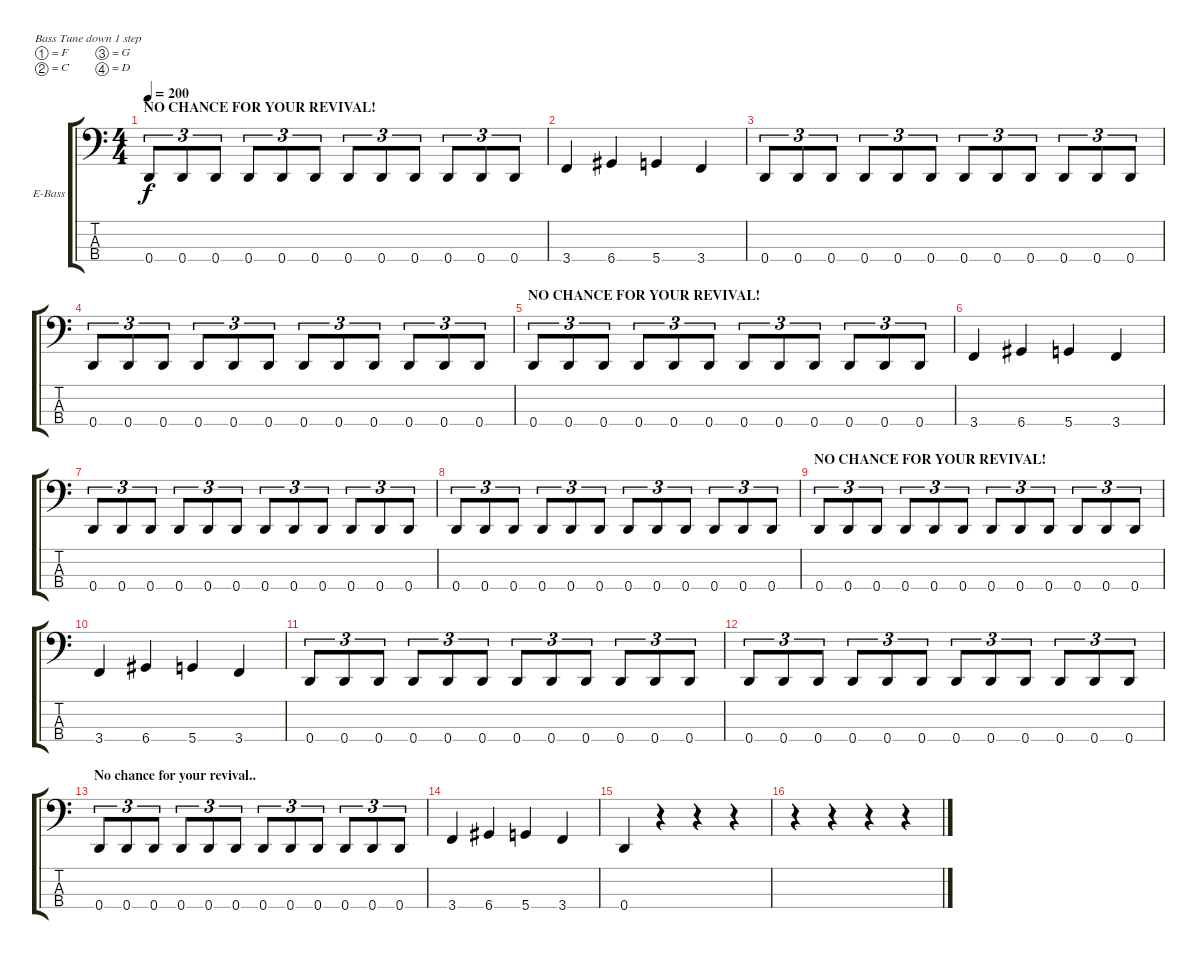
\defaultSystemsLayout 4
\bracketExtendMode groupsimilarinstruments
\firstSystemTrackNameOrientation horizontal
\otherSystemsTrackNameOrientation horizontal
\track ("TOM ANGELRIPPER!" "E-Bass") {instrument electricbassfinger}
\staff {score tabs}
\tuning (F2 C2 G1 D1)
\ts (4 4)
\section ("" "NO CHANCE FOR YOUR REVIVAL!")
\tempo 200
\clef f4
\ks c
0.4.8{tu (3 2) dy f} 0.4.8{tu (3 2)} 0.4.8{tu (3 2)} 0.4.8{tu (3 2)} 0.4.8{tu (3 2)} 0.4.8{tu (3 2)} 0.4.8{tu (3 2)} 0.4.8{tu (3 2)} 0.4.8{tu (3 2)} 0.4.8{tu (3 2)} 0.4.8{tu (3 2)} 0.4.8{tu (3 2)} |
3.4.4 6.4.4 5.4.4 3.4.4 |
0.4.8{tu (3 2)} 0.4.8{tu (3 2)} 0.4.8{tu (3 2)} 0.4.8{tu (3 2)} 0.4.8{tu (3 2)} 0.4.8{tu (3 2)} 0.4.8{tu (3 2)} 0.4.8{tu (3 2)} 0.4.8{tu (3 2)} 0.4.8{tu (3 2)} 0.4.8{tu (3 2)} 0.4.8{tu (3 2)} |
0.4.8{tu (3 2)} 0.4.8{tu (3 2)} 0.4.8{tu (3 2)} 0.4.8{tu (3 2)} 0.4.8{tu (3 2)} 0.4.8{tu (3 2)} 0.4.8{tu (3 2)} 0.4.8{tu (3 2)} 0.4.8{tu (3 2)} 0.4.8{tu (3 2)} 0.4.8{tu (3 2)} 0.4.8{tu (3 2)} |
\section ("" "NO CHANCE FOR YOUR REVIVAL!")
0.4.8{tu (3 2)} 0.4.8{tu (3 2)} 0.4.8{tu (3 2)} 0.4.8{tu (3 2)} 0.4.8{tu (3 2)} 0.4.8{tu (3 2)} 0.4.8{tu (3 2)} 0.4.8{tu (3 2)} 0.4.8{tu (3 2)} 0.4.8{tu (3 2)} 0.4.8{tu (3 2)} 0.4.8{tu (3 2)} |
3.4.4 6.4.4 5.4.4 3.4.4 |
0.4.8{tu (3 2)} 0.4.8{tu (3 2)} 0.4.8{tu (3 2)} 0.4.8{tu (3 2)} 0.4.8{tu (3 2)} 0.4.8{tu (3 2)} 0.4.8{tu (3 2)} 0.4.8{tu (3 2)} 0.4.8{tu (3 2)} 0.4.8{tu (3 2)} 0.4.8{tu (3 2)} 0.4.8{tu (3 2)} |
0.4.8{tu (3 2)} 0.4.8{tu (3 2)} 0.4.8{tu (3 2)} 0.4.8{tu (3 2)} 0.4.8{tu (3 2)} 0.4.8{tu (3 2)} 0.4.8{tu (3 2)} 0.4.8{tu (3 2)} 0.4.8{tu (3 2)} 0.4.8{tu (3 2)} 0.4.8{tu (3 2)} 0.4.8{tu (3 2)} |
\section ("" "NO CHANCE FOR YOUR REVIVAL!")
0.4.8{tu (3 2)} 0.4.8{tu (3 2)} 0.4.8{tu (3 2)} 0.4.8{tu (3 2)} 0.4.8{tu (3 2)} 0.4.8{tu (3 2)} 0.4.8{tu (3 2)} 0.4.8{tu (3 2)} 0.4.8{tu (3 2)} 0.4.8{tu (3 2)} 0.4.8{tu (3 2)} 0.4.8{tu (3 2)} |
3.4.4 6.4.4 5.4.4 3.4.4 |
0.4.8{tu (3 2)} 0.4.8{tu (3 2)} 0.4.8{tu (3 2)} 0.4.8{tu (3 2)} 0.4.8{tu (3 2)} 0.4.8{tu (3 2)} 0.4.8{tu (3 2)} 0.4.8{tu (3 2)} 0.4.8{tu (3 2)} 0.4.8{tu (3 2)} 0.4.8{tu (3 2)} 0.4.8{tu (3 2)} |
0.4.8{tu (3 2)} 0.4.8{tu (3 2)} 0.4.8{tu (3 2)} 0.4.8{tu (3 2)} 0.4.8{tu (3 2)} 0.4.8{tu (3 2)} 0.4.8{tu (3 2)} 0.4.8{tu (3 2)} 0.4.8{tu (3 2)} 0.4.8{tu (3 2)} 0.4.8{tu (3 2)} 0.4.8{tu (3 2)} |
\section ("" "No chance for your revival..")
0.4.8{tu (3 2)} 0.4.8{tu (3 2)} 0.4.8{tu (3 2)} 0.4.8{tu (3 2)} 0.4.8{tu (3 2)} 0.4.8{tu (3 2)} 0.4.8{tu (3 2)} 0.4.8{tu (3 2)} 0.4.8{tu (3 2)} 0.4.8{tu (3 2)} 0.4.8{tu (3 2)} 0.4.8{tu (3 2)} |
3.4.4 6.4.4 5.4.4 3.4.4 |
0.4.4 r.4 r.4 r.4 |
r.4 r.4 r.4 r.4
